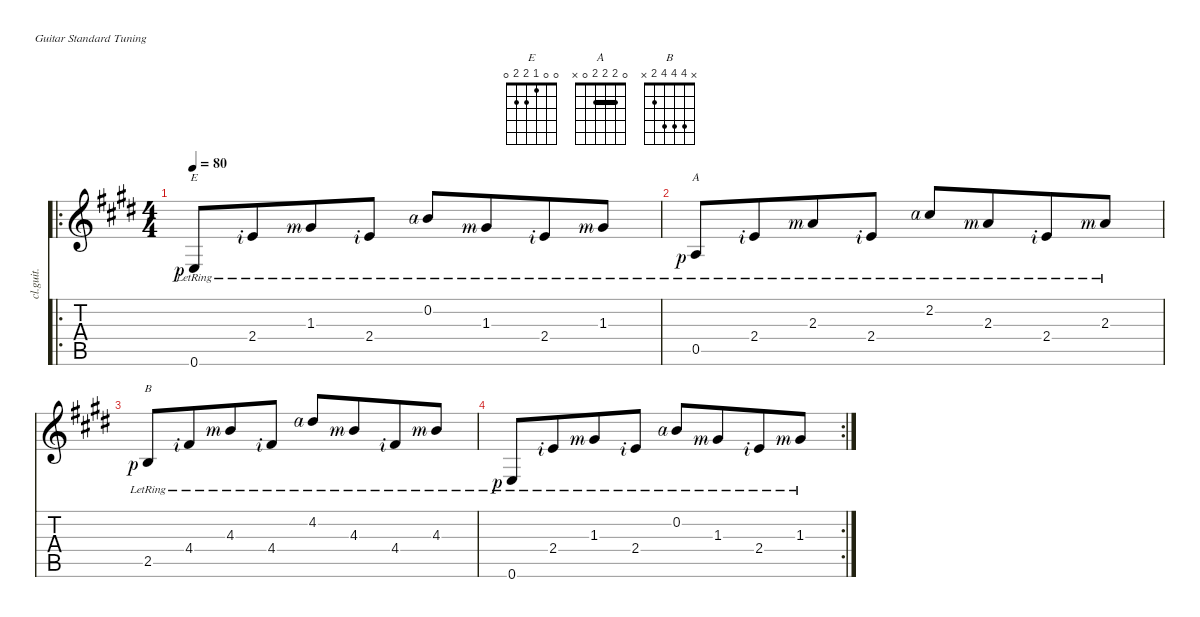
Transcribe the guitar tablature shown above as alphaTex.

\defaultSystemsLayout 4
\hideDynamics
\bracketExtendMode nobrackets
\track ("Classical Guitar" "cl.guit.") {defaultSystemsLayout 4 instrument electricguitarclean}
\staff {score tabs}
\tuning (E4 B3 G3 D3 A2 E2)
\chord ("E" 0 0 1 2 2 0) {showfingering false}
\chord ("A" 0 2 2 2 0 x) {showfingering false barre (2 2)}
\chord ("B" x 4 4 4 2 x) {showfingering false}
\ro
\ts (4 4)
\beaming (8 4 4)
\tempo 80
\clef g2
\ks e
0.6{lr rf 1 acc forcenatural}.8{ch "E" dy mf instrument electricguitarclean beam Up} 2.4{lr rf 2 acc forcenatural}.8{beam Up} 1.3{lr rf 3 acc #}.8{beam Up} 2.4{lr rf 2 acc forcenatural}.8{beam Up} 0.2{lr rf 4 acc forcenatural}.8{beam Up} 1.3{lr rf 3 acc #}.8{beam Up} 2.4{lr rf 2 acc forcenatural}.8{beam Up} 1.3{lr rf 3 acc #}.8{beam Up} |
0.5{lr rf 1 acc forcenatural}.8{ch "A" beam Up} 2.4{lr rf 2 acc forcenatural}.8{beam Up} 2.3{lr rf 3 acc forcenatural}.8{beam Up} 2.4{lr rf 2 acc forcenatural}.8{beam Up} 2.2{lr rf 4 acc #}.8{beam Up} 2.3{lr rf 3 acc forcenatural}.8{beam Up} 2.4{lr rf 2 acc forcenatural}.8{beam Up} 2.3{lr rf 3 acc forcenatural}.8{beam Up} |
2.5{lr rf 1 acc forcenatural}.8{ch "B" beam Up} 4.4{lr rf 2 acc #}.8{beam Up} 4.3{lr rf 3 acc forcenatural}.8{beam Up} 4.4{lr rf 2 acc #}.8{beam Up} 4.2{lr rf 4 acc #}.8{beam Up} 4.3{lr rf 3 acc forcenatural}.8{beam Up} 4.4{lr rf 2 acc #}.8{beam Up} 4.3{lr rf 3 acc forcenatural}.8{beam Up} |
\rc 2
0.6{lr rf 1 acc forcenatural}.8{beam Up} 2.4{lr rf 2 acc forcenatural}.8{beam Up} 1.3{lr rf 3 acc #}.8{beam Up} 2.4{lr rf 2 acc forcenatural}.8{beam Up} 0.2{lr rf 4 acc forcenatural}.8{beam Up} 1.3{lr rf 3 acc #}.8{beam Up} 2.4{lr rf 2 acc forcenatural}.8{beam Up} 1.3{lr rf 3 acc #}.8{beam Up}
